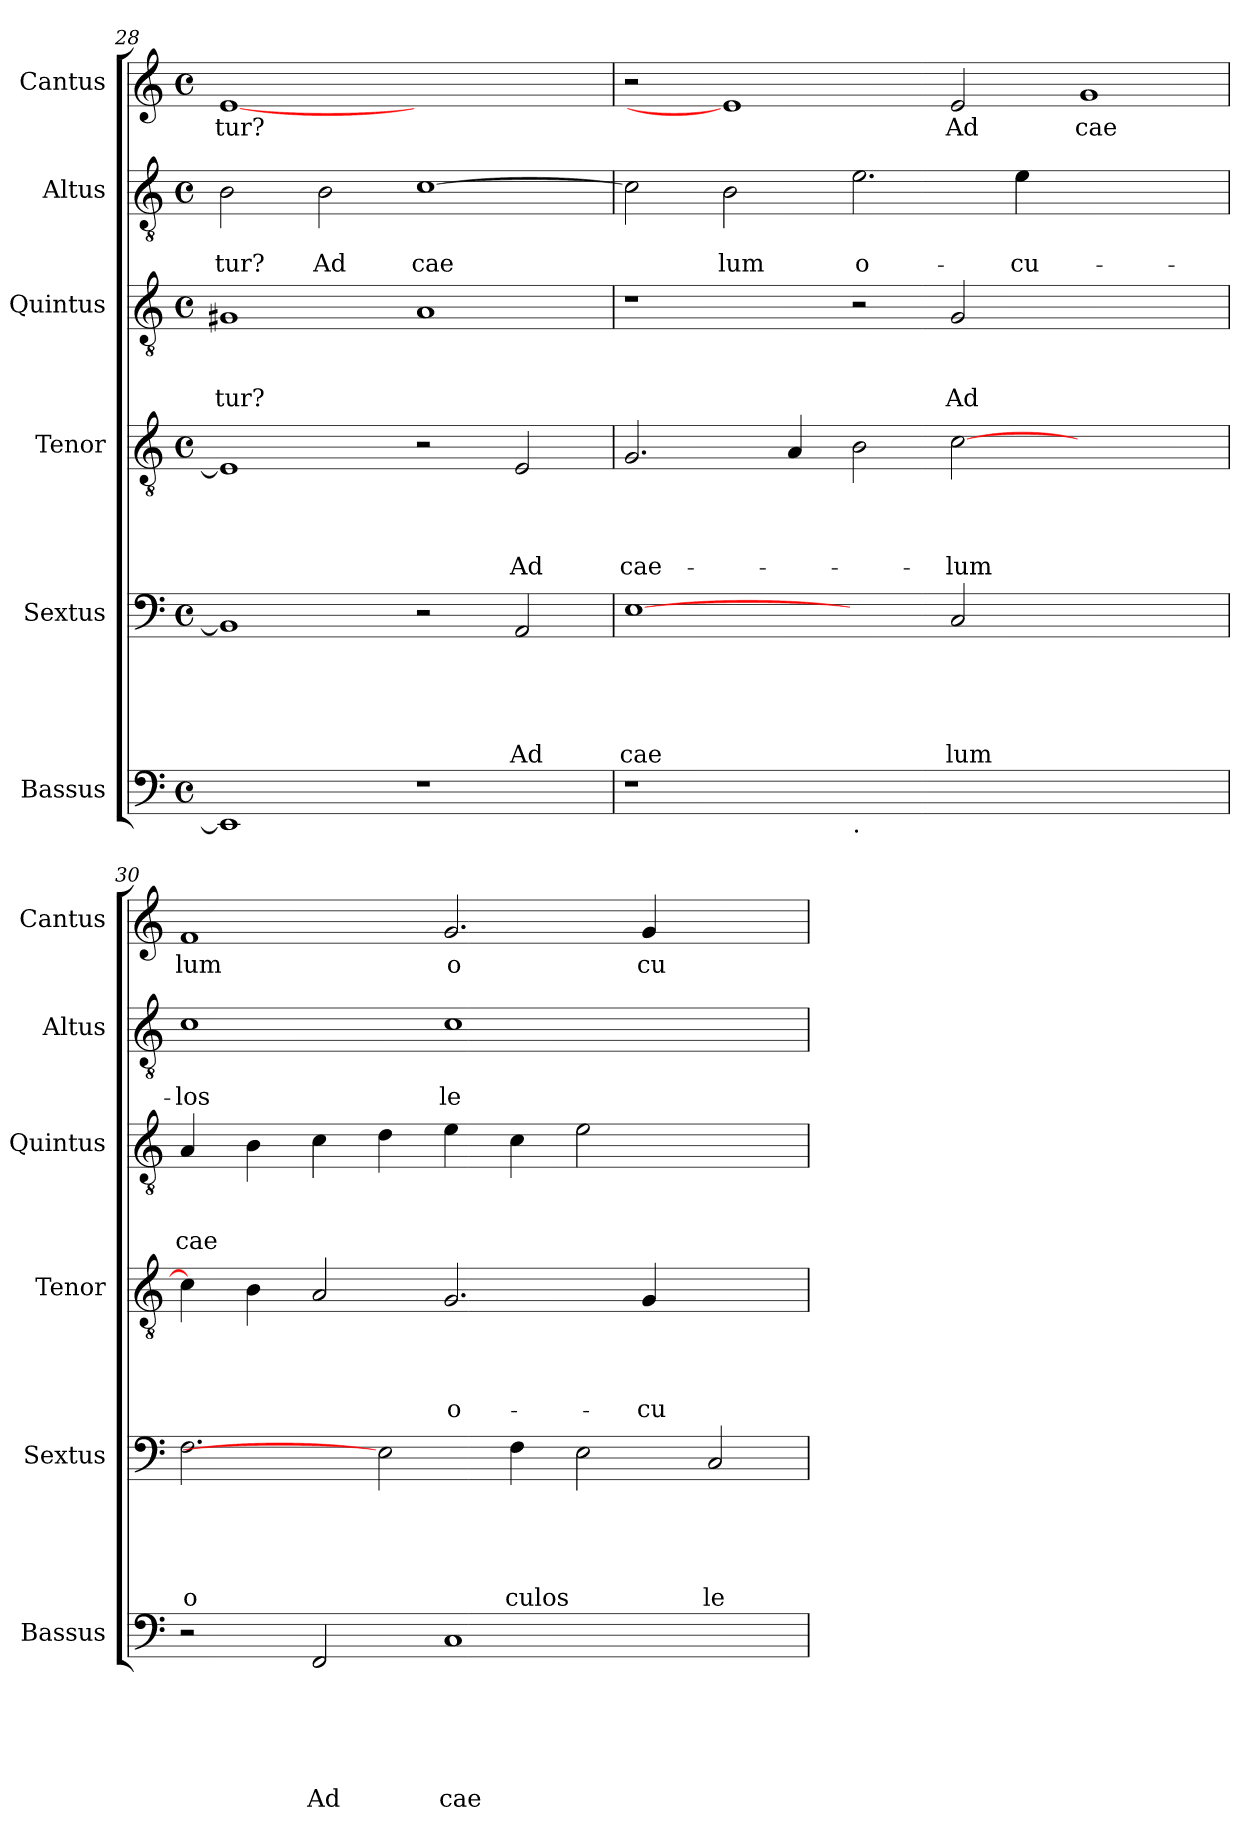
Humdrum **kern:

**kern	**text	**text	**text	**text	**text	**text	**kern	**text	**text	**text	**text	**text	**kern	**text	**text	**text	**text	**kern	**text	**text	**text	**kern	**text	**text	**kern	**text
*part6	*part6	*part6	*part6	*part6	*part6	*part6	*part5	*part5	*part5	*part5	*part5	*part5	*part4	*part4	*part4	*part4	*part4	*part3	*part3	*part3	*part3	*part2	*part2	*part2	*part1	*part1
*staff6	*staff6	*staff6	*staff6	*staff6	*staff6	*staff6	*staff5	*staff5	*staff5	*staff5	*staff5	*staff5	*staff4	*staff4	*staff4	*staff4	*staff4	*staff3	*staff3	*staff3	*staff3	*staff2	*staff2	*staff2	*staff1	*staff1
*I"Bassus	*	*	*	*	*	*	*I"Sextus	*	*	*	*	*	*I"Tenor	*	*	*	*	*I"Quintus	*	*	*	*I"Altus	*	*	*I"Cantus	*
*I'Bassus	*	*	*	*	*	*	*I'Sextus	*	*	*	*	*	*I'Tenor	*	*	*	*	*I'Quintus	*	*	*	*I'Altus	*	*	*I'Cantus	*
*clefF4	*	*	*	*	*	*	*clefF4	*	*	*	*	*	*clefGv2	*	*	*	*	*clefGv2	*	*	*	*clefGv2	*	*	*clefG2	*
*k[]	*	*	*	*	*	*	*k[]	*	*	*	*	*	*k[]	*	*	*	*	*k[]	*	*	*	*k[]	*	*	*k[]	*
*C:	*	*	*	*	*	*	*C:	*	*	*	*	*	*C:	*	*	*	*	*C:	*	*	*	*C:	*	*	*C:	*
*M4/4	*	*	*	*	*	*	*M4/4	*	*	*	*	*	*M4/4	*	*	*	*	*M4/4	*	*	*	*M4/4	*	*	*M4/4	*
*met(c)	*	*	*	*	*	*	*met(c)	*	*	*	*	*	*met(c)	*	*	*	*	*met(c)	*	*	*	*met(c)	*	*	*met(c)	*
=28	=28	=28	=28	=28	=28	=28	=28	=28	=28	=28	=28	=28	=28	=28	=28	=28	=28	=28	=28	=28	=28	=28	=28	=28	=28	=28
!	!	!	!	!	!	!	!	!	!	!	!	!	!	!	!	!	!	!	!	!	!LO:LY:b	!	!	!LO:LY:b	!	!LO:LY:b
1EE]	.	.	.	.	.	.	1BB]	.	.	.	.	.	1E]	.	.	.	.	1G#X	.	.	tur?	2B\	.	tur?	[1e	tur?
!	!	!	!	!	!	!	!	!	!	!	!	!	!	!	!	!	!	!	!	!	!	!	!	!LO:LY:b	!	!
.	.	.	.	.	.	.	.	.	.	.	.	.	.	.	.	.	.	.	.	.	.	2B\	.	Ad	.	.
!	!	!	!	!	!	!	!	!	!	!	!	!	!	!	!	!	!	!	!	!	!	!	!	!LO:LY:b	!	!
1r	.	.	.	.	.	.	2r	.	.	.	.	.	2r	.	.	.	.	1A	.	.	.	[<1c	.	cae	1ryy	.
!	!	!	!	!	!	!	!	!	!	!	!	!LO:LY:b	!	!	!	!	!LO:LY:b	!	!	!	!	!	!	!	!	!
.	.	.	.	.	.	.	2AA/	.	.	.	.	Ad	2E/	.	.	.	Ad	.	.	.	.	.	.	.	.	.
!!LO:LB:g=z
=29!	=29!	=29!	=29!	=29!	=29!	=29!	=29!	=29!	=29!	=29!	=29!	=29!	=29!	=29!	=29!	=29!	=29!	=29!	=29!	=29!	=29!	=29!	=29!	=29!	=29!	=29!
!	!	!	!	!	!	!	!	!	!	!	!	!LO:LY:b	!	!	!	!	!LO:LY:b	!	!	!	!	!	!	!	!	!
1r	.	.	.	.	.	.	[1E	.	.	.	.	cae	2.G/	.	.	.	cae-	1r	.	.	.	2c\]	.	.	2r	.
!	!	!	!	!	!	!	!	!	!	!	!	!	!	!	!	!	!	!	!	!	!	!	!	!LO:LY:b	!	!
.	.	.	.	.	.	.	.	.	.	.	.	.	.	.	.	.	.	.	.	.	.	2B\	.	lum	1e]	.
.	.	.	.	.	.	.	.	.	.	.	.	.	4A/	.	.	.	.	.	.	.	.	.	.	.	.	.
!LO:TX:b:t=.	!	!	!	!	!	!	!	!	!	!	!	!	!	!	!	!	!	!	!	!	!	!	!	!	!	!
!	!	!	!	!	!	!	!	!	!	!	!	!	!	!	!	!	!	!	!	!	!	!	!	!LO:LY:b	!	!
0ryy	.	.	.	.	.	.	2ryy	.	.	.	.	.	2B\	.	.	.	.	2r	.	.	.	2.e\	.	o-	.	.
!	!	!	!	!	!	!	!	!	!	!	!	!LO:LY:b	!	!	!	!	!LO:LY:b	!	!	!	!LO:LY:b	!	!	!	!	!LO:LY:b
.	.	.	.	.	.	.	2C/	.	.	.	.	lum	[>2c\	.	.	.	-lum	2G/	.	.	Ad	.	.	.	2e/	Ad
!	!	!	!	!	!	!	!	!	!	!	!	!	!	!	!	!	!	!	!	!	!	!	!	!LO:LY:b	!	!
.	.	.	.	.	.	.	.	.	.	.	.	.	.	.	.	.	.	.	.	.	.	4e\	.	-cu-	.	.
!	!	!	!	!	!	!	!	!	!	!	!	!	!	!	!	!	!	!	!	!	!	!	!	!	!	!LO:LY:b
.	.	.	.	.	.	.	1ryy	.	.	.	.	.	1ryy	.	.	.	.	1ryy	.	.	.	1ryy	.	.	1g	cae
=30!	=30!	=30!	=30!	=30!	=30!	=30!	=30!	=30!	=30!	=30!	=30!	=30!	=30!	=30!	=30!	=30!	=30!	=30!	=30!	=30!	=30!	=30!	=30!	=30!	=30!	=30!
!	!	!	!	!	!	!	!	!	!	!	!	!LO:LY:b	!	!	!	!	!	!	!	!	!LO:LY:b	!	!	!LO:LY:b	!	!LO:LY:b
2r	.	.	.	.	.	.	2.F\	.	.	.	.	o	4c\]	.	.	.	.	4A/	.	.	cae	1c	.	-los	1f	lum
.	.	.	.	.	.	.	.	.	.	.	.	.	4B\	.	.	.	.	4B\	.	.	.	.	.	.	.	.
!	!	!	!	!	!	!LO:LY:b	!	!	!	!	!	!	!	!	!	!	!	!	!	!	!	!	!	!	!	!
2FF/	.	.	.	.	.	Ad	.	.	.	.	.	.	2A/	.	.	.	.	4c\	.	.	.	.	.	.	.	.
.	.	.	.	.	.	.	2E]	.	.	.	.	.	.	.	.	.	.	4d\	.	.	.	.	.	.	.	.
!	!	!	!	!	!	!LO:LY:b	!	!	!	!	!	!	!	!	!	!	!LO:LY:b	!	!	!	!	!	!	!LO:LY:b	!	!LO:LY:b
1C	.	.	.	.	.	cae	.	.	.	.	.	.	2.G/	.	.	.	o-	4e\	.	.	.	1c	.	le-	2.g/	o
!	!	!	!	!	!	!	!	!	!	!	!	!LO:LY:b	!	!	!	!	!	!	!	!	!	!	!	!	!	!
.	.	.	.	.	.	.	4F\	.	.	.	.	culos	.	.	.	.	.	4c\	.	.	.	.	.	.	.	.
.	.	.	.	.	.	.	2E\	.	.	.	.	.	.	.	.	.	.	2e\	.	.	.	.	.	.	.	.
!	!	!	!	!	!	!	!	!	!	!	!	!	!	!	!	!	!LO:LY:b	!	!	!	!	!	!	!	!	!LO:LY:b
.	.	.	.	.	.	.	.	.	.	.	.	.	4G/	.	.	.	-cu-	.	.	.	.	.	.	.	4g/	cu
!	!	!	!	!	!	!	!	!	!	!	!	!LO:LY:b	!	!	!	!	!	!	!	!	!	!	!	!	!	!
2ryy	.	.	.	.	.	.	2C/	.	.	.	.	le	2ryy	.	.	.	.	2ryy	.	.	.	2ryy	.	.	2ryy	.
=!	=!	=!	=!	=!	=!	=!	=!	=!	=!	=!	=!	=!	=!	=!	=!	=!	=!	=!	=!	=!	=!	=!	=!	=!	=!	=!
*-	*-	*-	*-	*-	*-	*-	*-	*-	*-	*-	*-	*-	*-	*-	*-	*-	*-	*-	*-	*-	*-	*-	*-	*-	*-	*-
